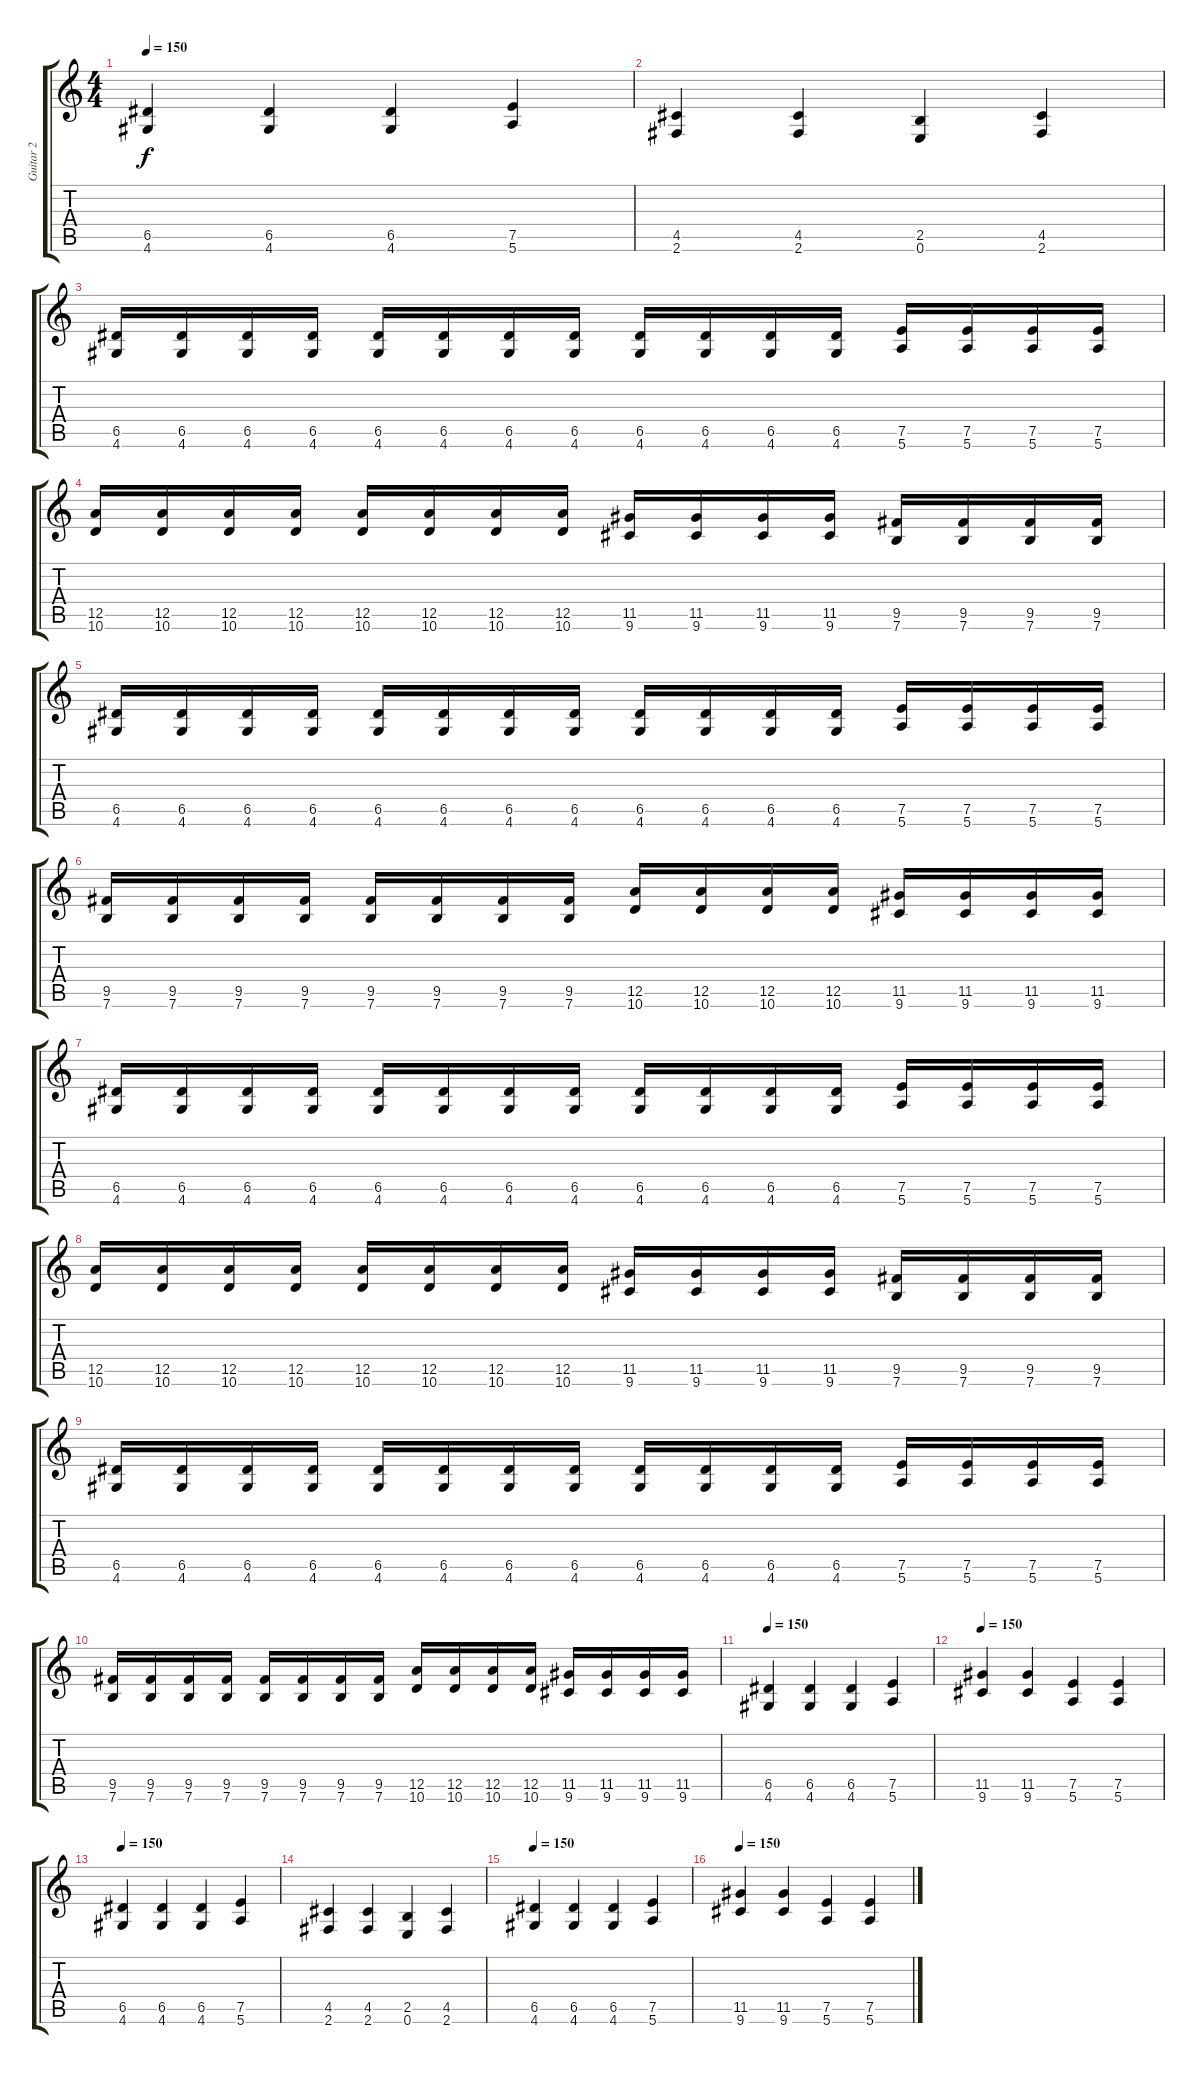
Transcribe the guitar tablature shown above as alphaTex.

\track ("Guitar 2" "Guitar 2") {instrument distortionguitar}
\staff {score tabs}
\tuning (E4 B3 G3 D3 A2 E2) {hide}
\ts (4 4)
\tempo 150
\clef g2
\ks c
(6.5 4.6).4{dy f} (6.5 4.6).4 (6.5 4.6).4 (7.5 5.6).4 |
(4.5 2.6).4 (4.5 2.6).4 (2.5 0.6).4 (4.5 2.6).4 |
(6.5 4.6).16 (6.5 4.6).16 (6.5 4.6).16 (6.5 4.6).16 (6.5 4.6).16 (6.5 4.6).16 (6.5 4.6).16 (6.5 4.6).16 (6.5 4.6).16 (6.5 4.6).16 (6.5 4.6).16 (6.5 4.6).16 (7.5 5.6).16 (7.5 5.6).16 (7.5 5.6).16 (7.5 5.6).16 |
(12.5 10.6).16 (12.5 10.6).16 (12.5 10.6).16 (12.5 10.6).16 (12.5 10.6).16 (12.5 10.6).16 (12.5 10.6).16 (12.5 10.6).16 (11.5 9.6).16 (11.5 9.6).16 (11.5 9.6).16 (11.5 9.6).16 (9.5 7.6).16 (9.5 7.6).16 (9.5 7.6).16 (9.5 7.6).16 |
(6.5 4.6).16 (6.5 4.6).16 (6.5 4.6).16 (6.5 4.6).16 (6.5 4.6).16 (6.5 4.6).16 (6.5 4.6).16 (6.5 4.6).16 (6.5 4.6).16 (6.5 4.6).16 (6.5 4.6).16 (6.5 4.6).16 (7.5 5.6).16 (7.5 5.6).16 (7.5 5.6).16 (7.5 5.6).16 |
(9.5 7.6).16 (9.5 7.6).16 (9.5 7.6).16 (9.5 7.6).16 (9.5 7.6).16 (9.5 7.6).16 (9.5 7.6).16 (9.5 7.6).16 (12.5 10.6).16 (12.5 10.6).16 (12.5 10.6).16 (12.5 10.6).16 (11.5 9.6).16 (11.5 9.6).16 (11.5 9.6).16 (11.5 9.6).16 |
(6.5 4.6).16 (6.5 4.6).16 (6.5 4.6).16 (6.5 4.6).16 (6.5 4.6).16 (6.5 4.6).16 (6.5 4.6).16 (6.5 4.6).16 (6.5 4.6).16 (6.5 4.6).16 (6.5 4.6).16 (6.5 4.6).16 (7.5 5.6).16 (7.5 5.6).16 (7.5 5.6).16 (7.5 5.6).16 |
(12.5 10.6).16 (12.5 10.6).16 (12.5 10.6).16 (12.5 10.6).16 (12.5 10.6).16 (12.5 10.6).16 (12.5 10.6).16 (12.5 10.6).16 (11.5 9.6).16 (11.5 9.6).16 (11.5 9.6).16 (11.5 9.6).16 (9.5 7.6).16 (9.5 7.6).16 (9.5 7.6).16 (9.5 7.6).16 |
(6.5 4.6).16 (6.5 4.6).16 (6.5 4.6).16 (6.5 4.6).16 (6.5 4.6).16 (6.5 4.6).16 (6.5 4.6).16 (6.5 4.6).16 (6.5 4.6).16 (6.5 4.6).16 (6.5 4.6).16 (6.5 4.6).16 (7.5 5.6).16 (7.5 5.6).16 (7.5 5.6).16 (7.5 5.6).16 |
(9.5 7.6).16 (9.5 7.6).16 (9.5 7.6).16 (9.5 7.6).16 (9.5 7.6).16 (9.5 7.6).16 (9.5 7.6).16 (9.5 7.6).16 (12.5 10.6).16 (12.5 10.6).16 (12.5 10.6).16 (12.5 10.6).16 (11.5 9.6).16 (11.5 9.6).16 (11.5 9.6).16 (11.5 9.6).16 |
\tempo 150
(6.5 4.6).4 (6.5 4.6).4 (6.5 4.6).4 (7.5 5.6).4 |
\tempo 150
(11.5 9.6).4 (11.5 9.6).4 (7.5 5.6).4 (7.5 5.6).4 |
\tempo 150
(6.5 4.6).4 (6.5 4.6).4 (6.5 4.6).4 (7.5 5.6).4 |
(4.5 2.6).4 (4.5 2.6).4 (2.5 0.6).4 (4.5 2.6).4 |
\tempo 150
(6.5 4.6).4 (6.5 4.6).4 (6.5 4.6).4 (7.5 5.6).4 |
\tempo 150
(11.5 9.6).4 (11.5 9.6).4 (7.5 5.6).4 (7.5 5.6).4
